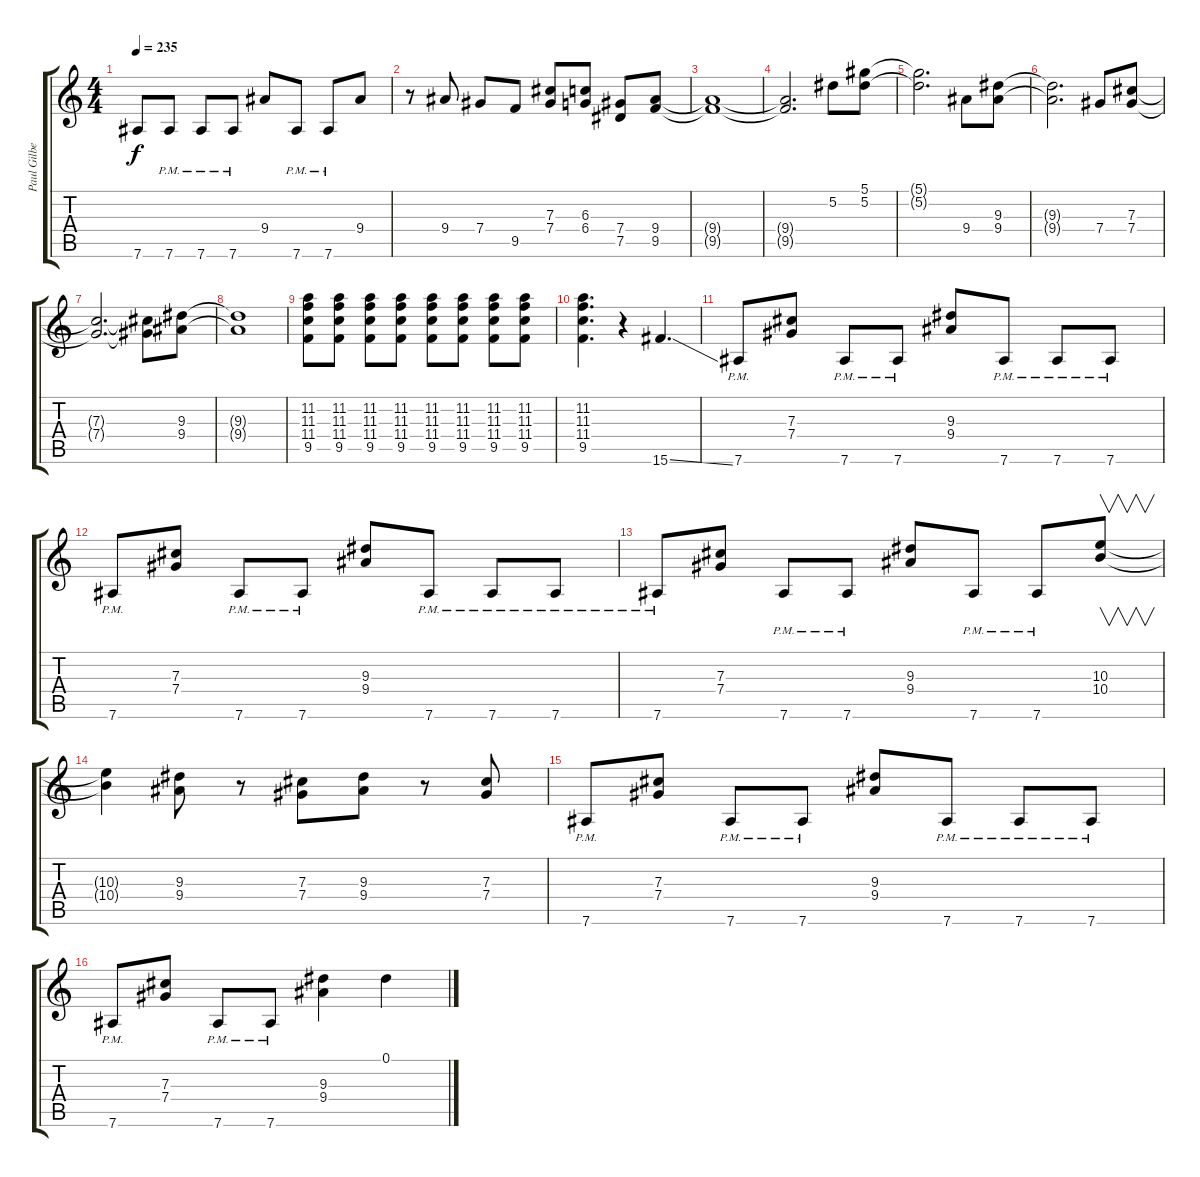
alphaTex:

\track ("Paul Gilbert" "Paul Gilbe") {instrument distortionguitar}
\staff {score tabs}
\tuning (Eb4 Bb3 Gb3 Db3 Ab2 Eb2) {hide}
\ts (4 4)
\tempo 235
\clef g2
\ks c
7.6{t}.8{dy f} 7.6{pm}.8 7.6{pm}.8 7.6{pm}.8 9.4.8 7.6{pm}.8 7.6{pm}.8 9.4.8 |
r.8 9.4.8 7.4.8 9.5.8 (7.3 7.4).8 (6.3 6.4).8 (7.4 7.5).8 (9.4 9.5).8 |
(9.4{t} 9.5{t}).1 |
(9.4{t} 9.5{t}).2{d} 5.2.8 (5.1 5.2).8 |
(5.1{t} 5.2{t}).2{d} 9.4.8 (9.3 9.4).8 |
(9.3{t} 9.4{t}).2{d} 7.4.8 (7.3 7.4).8 |
(7.3{t} 7.4{t}).2{d} (7.3{t} 7.4{t}).8 (9.3 9.4).8 |
(9.3{t} 9.4{t}).1 |
(11.2 11.3 11.4 9.5).8 (11.2 11.3 11.4 9.5).8 (11.2 11.3 11.4 9.5).8 (11.2 11.3 11.4 9.5).8 (11.2 11.3 11.4 9.5).8 (11.2 11.3 11.4 9.5).8 (11.2 11.3 11.4 9.5).8 (11.2 11.3 11.4 9.5).8 |
(11.2 11.3 11.4 9.5).4{d} r.4 15.6{ss}.4{d} |
7.6{pm}.8 (7.3 7.4).8 7.6{pm}.8 7.6{pm}.8 (9.3 9.4).8 7.6{pm}.8 7.6{pm}.8 7.6{pm}.8 |
7.6{pm}.8 (7.3 7.4).8 7.6{pm}.8 7.6{pm}.8 (9.3 9.4).8 7.6{pm}.8 7.6{pm}.8 7.6{pm}.8 |
7.6{pm}.8 (7.3 7.4).8 7.6{pm}.8 7.6{pm}.8 (9.3 9.4).8 7.6{pm}.8 7.6{pm}.8 (10.3 10.4).8{v} |
(10.3{t} 10.4{t}).4 (9.3 9.4).8 r.8 (7.3 7.4).8 (9.3 9.4).8 r.8 (7.3 7.4).8 |
7.6{pm}.8 (7.3 7.4).8 7.6{pm}.8 7.6{pm}.8 (9.3 9.4).8 7.6{pm}.8 7.6{pm}.8 7.6{pm}.8 |
7.6{pm}.8 (7.3 7.4).8 7.6{pm}.8 7.6{pm}.8 (9.3 9.4).4 0.1.4
